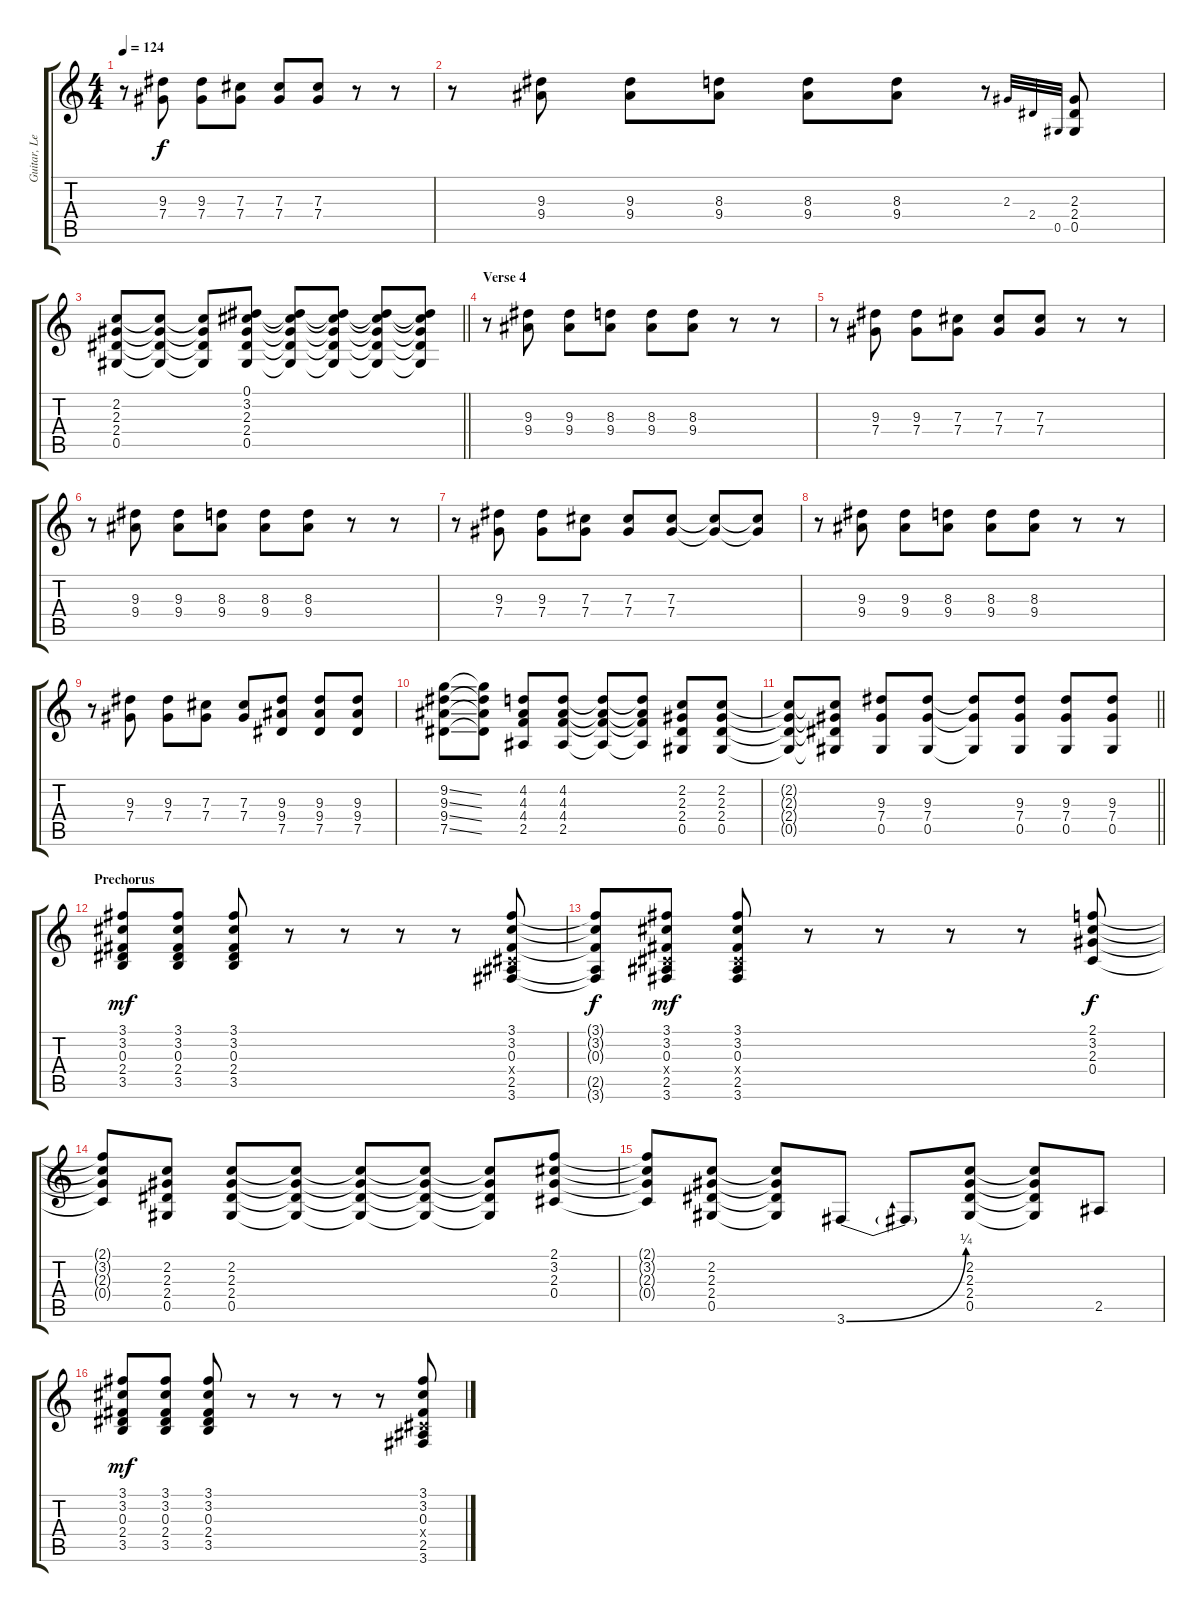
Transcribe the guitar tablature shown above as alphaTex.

\track ("Guitar, Lead" "Guitar, Le") {instrument distortionguitar}
\staff {score tabs}
\tuning (Eb4 Bb3 Gb3 Db3 Ab2 Eb2) {hide}
\ts (4 4)
\tempo 124
\clef g2
\ks c
r.8{dy f} (9.3 7.4).8 (9.3 7.4).8 (7.3 7.4).8 (7.3 7.4).8 (7.3 7.4).8 r.8 r.8 |
r.8 (9.3 9.4).8 (9.3 9.4).8 (8.3 9.4).8 (8.3 9.4).8 (8.3 9.4).8 r.8 2.3.32{gr onbeat} 2.4.32{gr onbeat} 0.5.32{gr onbeat} (2.3 2.4 0.5).8 |
\barLineRight lightlight
(2.2 2.3 2.4 0.5).8 (2.2{t} 2.3{t} 2.4{t} 0.5{t}).8 (2.2{t} 2.3{t} 2.4{t} 0.5{t}).8 (0.1 3.2 2.3 2.4 0.5).8 (0.1{t} 3.2{t} 2.3{t} 2.4{t} 0.5{t}).8 (0.1{t} 3.2{t} 2.3{t} 2.4{t} 0.5{t}).8 (0.1{t} 3.2{t} 2.3{t} 2.4{t} 0.5{t}).8 (0.1{t} 3.2{t} 2.3{t} 2.4{t} 0.5{t}).8 |
\section ("" "Verse 4")
r.8 (9.3 9.4).8 (9.3 9.4).8 (8.3 9.4).8 (8.3 9.4).8 (8.3 9.4).8 r.8 r.8 |
r.8 (9.3 7.4).8 (9.3 7.4).8 (7.3 7.4).8 (7.3 7.4).8 (7.3 7.4).8 r.8 r.8 |
r.8 (9.3 9.4).8 (9.3 9.4).8 (8.3 9.4).8 (8.3 9.4).8 (8.3 9.4).8 r.8 r.8 |
r.8 (9.3 7.4).8 (9.3 7.4).8 (7.3 7.4).8 (7.3 7.4).8 (7.3 7.4).8 (7.3{t} 7.4{t}).8 (7.3{t} 7.4{t}).8 |
r.8 (9.3 9.4).8 (9.3 9.4).8 (8.3 9.4).8 (8.3 9.4).8 (8.3 9.4).8 r.8 r.8 |
r.8 (9.3 7.4).8 (9.3 7.4).8 (7.3 7.4).8 (7.3 7.4).8 (9.3 9.4 7.5).8 (9.3 9.4 7.5).8 (9.3 9.4 7.5).8 |
(9.2{ss} 9.3{ss} 9.4{ss} 7.5{ss}).8 (9.2{t} 9.3{t} 9.4{t} 7.5{t}).8 (4.2 4.3 4.4 2.5).8 (4.2 4.3 4.4 2.5).8 (4.2{t} 4.3{t} 4.4{t} 2.5{t}).8 (4.2{t} 4.3{t} 4.4{t} 2.5{t}).8 (2.2 2.3 2.4 0.5).8 (2.2 2.3 2.4 0.5).8 |
\barLineRight lightlight
(2.2{t} 2.3{t} 2.4{t} 0.5{t}).8 (2.2{t} 2.3{t} 2.4{t} 0.5{t}).8 (9.3 7.4 0.5).8 (9.3 7.4 0.5).8 (9.3{t} 7.4{t} 0.5{t}).8 (9.3 7.4 0.5).8 (9.3 7.4 0.5).8 (9.3 7.4 0.5).8 |
\section ("" "Prechorus")
(3.1 3.2 0.3 2.4 3.5).8{dy mf} (3.1 3.2 0.3 2.4 3.5).8 (3.1 3.2 0.3 2.4 3.5).8 r.8 r.8 r.8 r.8 (3.1 3.2 0.3 0.4{x} 2.5 3.6).8 |
(3.1{t} 3.2{t} 0.3{t} 2.5{t} 3.6{t}).8{dy f} (3.1 3.2 0.3 0.4{x} 2.5 3.6).8{dy mf} (3.1 3.2 0.3 0.4{x} 2.5 3.6).8 r.8 r.8 r.8 r.8 (2.1 3.2 2.3 0.4).8{dy f} |
(2.1{t} 3.2{t} 2.3{t} 0.4{t}).8 (2.2 2.3 2.4 0.5).8 (2.2 2.3 2.4 0.5).8 (2.2{t} 2.3{t} 2.4{t} 0.5{t}).8 (2.2{t} 2.3{t} 2.4{t} 0.5{t}).8 (2.2{t} 2.3{t} 2.4{t} 0.5{t}).8 (2.2{t} 2.3{t} 2.4{t} 0.5{t}).8 (2.1 3.2 2.3 0.4).8 |
(2.1{t} 3.2{t} 2.3{t} 0.4{t}).8 (2.2 2.3 2.4 0.5).8 (2.2{t} 2.3{t} 2.4{t} 0.5{t}).8 3.6{be (bend 0 0 60 1)}.8 3.6{t}.8 (2.2 2.3 2.4 0.5).8 (2.2{t} 2.3{t} 2.4{t} 0.5{t}).8 2.5.8 |
(3.1 3.2 0.3 2.4 3.5).8{dy mf} (3.1 3.2 0.3 2.4 3.5).8 (3.1 3.2 0.3 2.4 3.5).8 r.8 r.8 r.8 r.8 (3.1 3.2 0.3 0.4{x} 2.5 3.6).8
